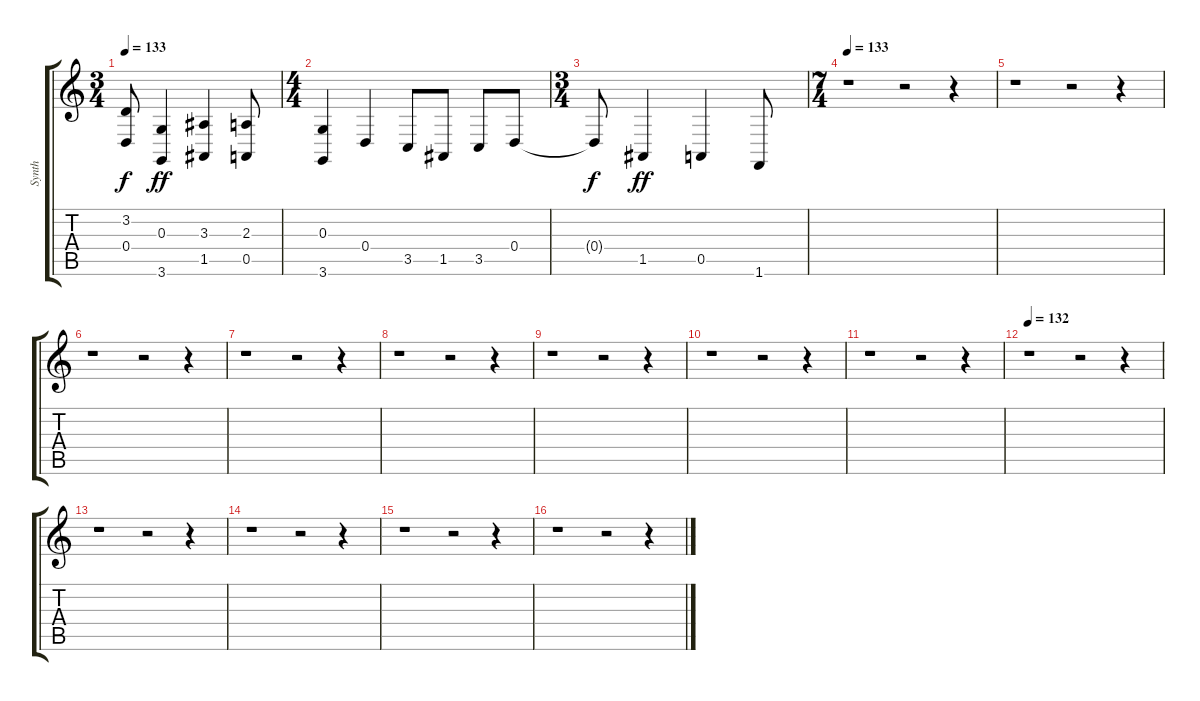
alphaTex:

\track ("Synth" "Synth") {instrument pad3polysynth}
\staff {score tabs}
\tuning (E4 B3 G3 D3 A2 E2) {hide}
\ts (3 4)
\tempo 133
\clef g2
\ks c
(3.2{t} 0.4{t}).8{dy f} (0.3 3.6).4{dy ff balance 6} (3.3 1.5).4{balance 6} (2.3 0.5).8{balance 7} |
\ts (4 4)
(0.3 3.6).4{balance 8} 0.4.4{balance 9} 3.5.8{balance 10} 1.5.8{balance 10} 3.5.8{balance 11} 0.4.8{balance 11} |
\ts (3 4)
0.4{t}.8{dy f} 1.5.4{dy ff balance 12} 0.5.4{balance 13} 1.6.8{balance 14} |
\ts (7 4)
\tempo 133
r.1 r.2 r.4 |
r.1 r.2 r.4 |
r.1 r.2 r.4 |
r.1 r.2 r.4 |
r.1 r.2 r.4 |
r.1 r.2 r.4 |
r.1 r.2 r.4 |
r.1 r.2 r.4 |
\tempo 132
r.1 r.2 r.4 |
r.1 r.2 r.4 |
r.1 r.2 r.4 |
r.1 r.2 r.4 |
r.1 r.2 r.4
